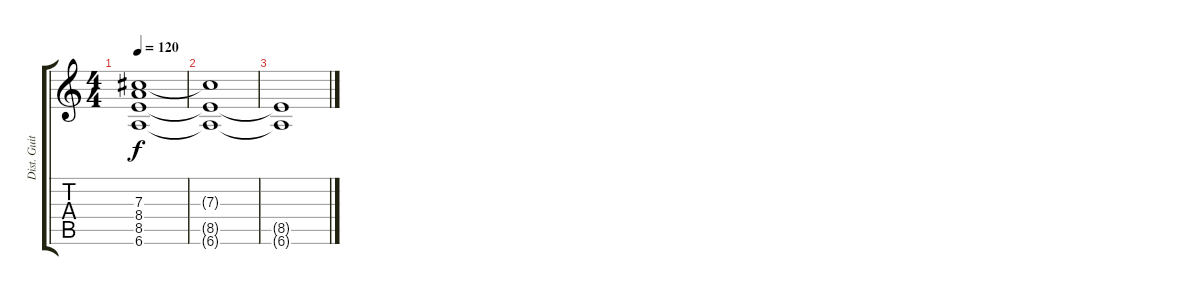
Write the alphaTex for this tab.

\track ("Dist. Guitar 2" "Dist. Guit") {instrument distortionguitar}
\staff {score tabs}
\tuning (Eb4 Bb3 Gb3 Db3 Ab2 Eb2) {hide}
\ts (4 4)
\tempo 120
\clef g2
\ks c
(7.3{t} 8.4{t} 8.5{t} 6.6{t}).1{dy f} |
(7.3{t} 8.5{t} 6.6{t}).1 |
(8.5{t} 6.6{t}).1
